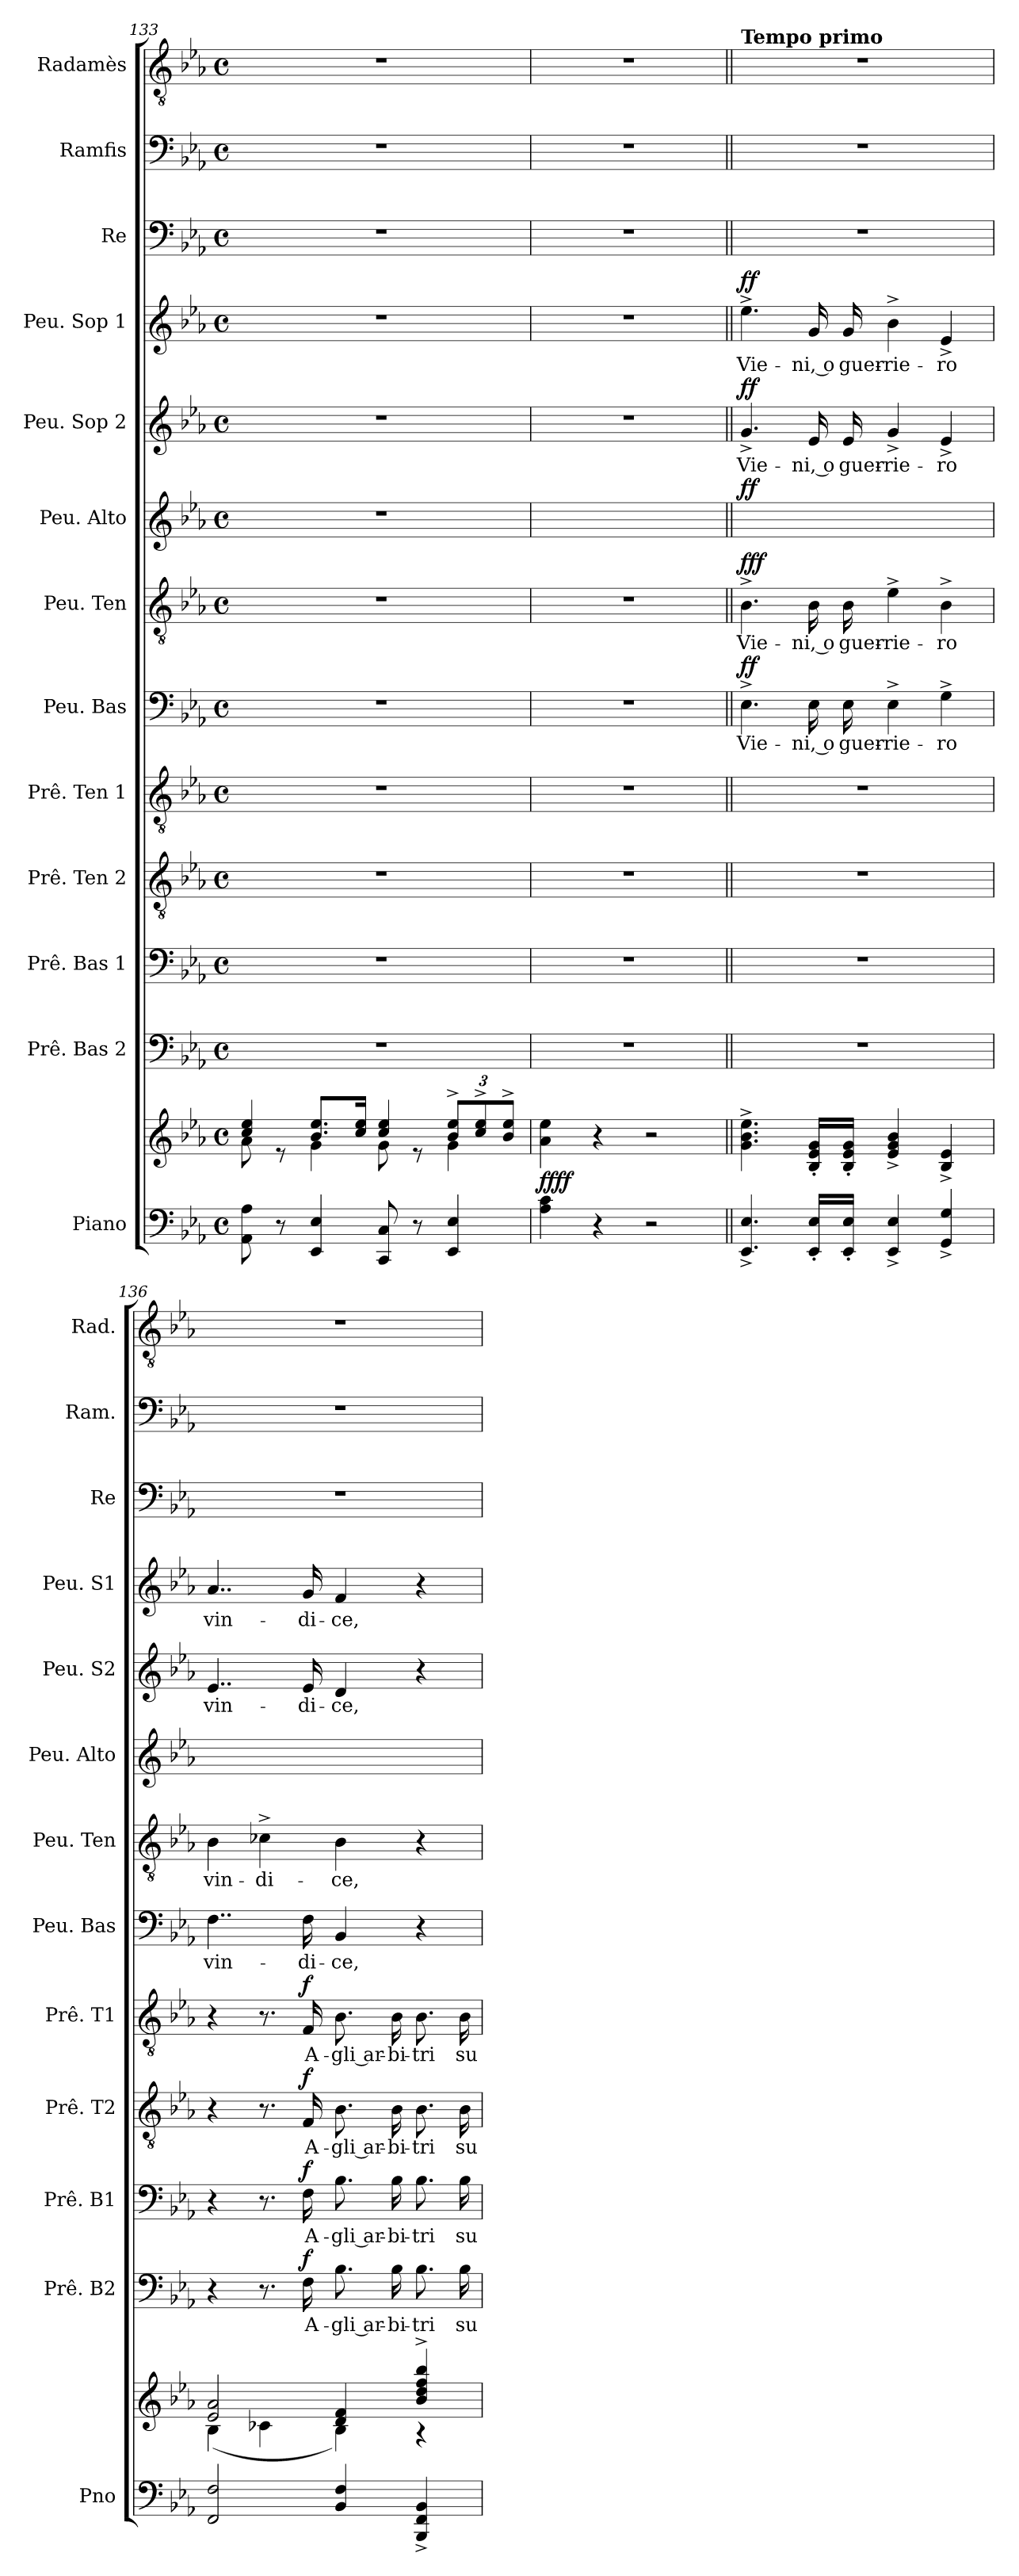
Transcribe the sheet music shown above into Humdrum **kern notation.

**kern	**kern	**dynam	**kern	**text	**dynam	**kern	**text	**dynam	**kern	**text	**dynam	**kern	**text	**dynam	**kern	**text	**dynam	**kern	**text	**dynam	**kern	**dynam	**kern	**text	**dynam	**kern	**text	**dynam	**kern	**kern	**kern
*part13	*part13	*part13	*part12	*part12	*part12	*part11	*part11	*part11	*part10	*part10	*part10	*part9	*part9	*part9	*part8	*part8	*part8	*part7	*part7	*part7	*part6	*part6	*part5	*part5	*part5	*part4	*part4	*part4	*part3	*part2	*part1
*staff14	*staff13	*staff13/14	*staff12	*staff12	*staff12	*staff11	*staff11	*staff11	*staff10	*staff10	*staff10	*staff9	*staff9	*staff9	*staff8	*staff8	*staff8	*staff7	*staff7	*staff7	*staff6	*staff6	*staff5	*staff5	*staff5	*staff4	*staff4	*staff4	*staff3	*staff2	*staff1
*I"Piano	*	*	*I"Prê. Bas 2	*	*	*I"Prê. Bas 1	*	*	*I"Prê. Ten 2	*	*	*I"Prê. Ten 1	*	*	*I"Peu. Bas	*	*	*I"Peu. Ten	*	*	*I"Peu. Alto	*	*I"Peu. Sop 2	*	*	*I"Peu. Sop 1	*	*	*I"Re	*I"Ramfis	*I"Radamès
*I'Pno	*	*	*I'Prê. B2	*	*	*I'Prê. B1	*	*	*I'Prê. T2	*	*	*I'Prê. T1	*	*	*I'Peu. Bas	*	*	*I'Peu. Ten	*	*	*I'Peu. Alto	*	*I'Peu. S2	*	*	*I'Peu. S1	*	*	*I'Re	*I'Ram.	*I'Rad.
*clefF4	*clefG2	*	*clefF4	*	*	*clefF4	*	*	*clefGv2	*	*	*clefGv2	*	*	*clefF4	*	*	*clefGv2	*	*	*clefG2	*	*clefG2	*	*	*clefG2	*	*	*clefF4	*clefF4	*clefGv2
*k[b-e-a-]	*k[b-e-a-]	*	*k[b-e-a-]	*	*	*k[b-e-a-]	*	*	*k[b-e-a-]	*	*	*k[b-e-a-]	*	*	*k[b-e-a-]	*	*	*k[b-e-a-]	*	*	*k[b-e-a-]	*	*k[b-e-a-]	*	*	*k[b-e-a-]	*	*	*k[b-e-a-]	*k[b-e-a-]	*k[b-e-a-]
*M4/4	*M4/4	*	*M4/4	*	*	*M4/4	*	*	*M4/4	*	*	*M4/4	*	*	*M4/4	*	*	*M4/4	*	*	*M4/4	*	*M4/4	*	*	*M4/4	*	*	*M4/4	*M4/4	*M4/4
*met(c)	*met(c)	*	*met(c)	*	*	*met(c)	*	*	*met(c)	*	*	*met(c)	*	*	*met(c)	*	*	*met(c)	*	*	*met(c)	*	*met(c)	*	*	*met(c)	*	*	*met(c)	*met(c)	*met(c)
=133	=133	=133	=133	=133	=133	=133	=133	=133	=133	=133	=133	=133	=133	=133	=133	=133	=133	=133	=133	=133	=133	=133	=133	=133	=133	=133	=133	=133	=133	=133	=133
*	*^	*	*	*	*	*	*	*	*	*	*	*	*	*	*	*	*	*	*	*	*	*	*	*	*	*	*	*	*	*	*
8AA-\ 8A-\	4cc/ 4ee-/	8a-\	.	1r	.	.	1r	.	.	1r	.	.	1r	.	.	1r	.	.	1r	.	.	1r	.	1r	.	.	1r	.	.	1r	1r	1r
8r	.	8r	.	.	.	.	.	.	.	.	.	.	.	.	.	.	.	.	.	.	.	.	.	.	.	.	.	.	.	.	.	.
4EE-/ 4E-/	8.b-/ 8.ee-/L	4g\	.	.	.	.	.	.	.	.	.	.	.	.	.	.	.	.	.	.	.	.	.	.	.	.	.	.	.	.	.	.
.	16cc/ 16ee-/Jk	.	.	.	.	.	.	.	.	.	.	.	.	.	.	.	.	.	.	.	.	.	.	.	.	.	.	.	.	.	.	.
8CC/ 8C/	4cc/ 4ee-/	8g\	.	.	.	.	.	.	.	.	.	.	.	.	.	.	.	.	.	.	.	.	.	.	.	.	.	.	.	.	.	.
8r	.	8r	.	.	.	.	.	.	.	.	.	.	.	.	.	.	.	.	.	.	.	.	.	.	.	.	.	.	.	.	.	.
*	*Xbrackettup	*	*	*	*	*	*	*	*	*	*	*	*	*	*	*	*	*	*	*	*	*	*	*	*	*	*	*	*	*	*	*
4EE-/ 4E-/	12b-/^ 12ee-/^L	4g\	.	.	.	.	.	.	.	.	.	.	.	.	.	.	.	.	.	.	.	.	.	.	.	.	.	.	.	.	.	.
.	12cc/^ 12ee-/^	.	.	.	.	.	.	.	.	.	.	.	.	.	.	.	.	.	.	.	.	.	.	.	.	.	.	.	.	.	.	.
.	12b-/^ 12ee-/^J	.	.	.	.	.	.	.	.	.	.	.	.	.	.	.	.	.	.	.	.	.	.	.	.	.	.	.	.	.	.	.
*	*v	*v	*	*	*	*	*	*	*	*	*	*	*	*	*	*	*	*	*	*	*	*	*	*	*	*	*	*	*	*	*	*
=134	=134	=134	=134	=134	=134	=134	=134	=134	=134	=134	=134	=134	=134	=134	=134	=134	=134	=134	=134	=134	=134	=134	=134	=134	=134	=134	=134	=134	=134	=134	=134
!	!	!LO:DY:a=2	!	!	!	!	!	!	!	!	!	!	!	!	!	!	!	!	!	!	!	!	!	!	!	!	!	!	!	!	!
!	!	!LO:DY:n=1:a=2	!	!	!	!	!	!	!	!	!	!	!	!	!	!	!	!	!	!	!	!	!	!	!	!	!	!	!	!	!
!	!	!LO:DY:n=2:a	!	!	!	!	!	!	!	!	!	!	!	!	!	!	!	!	!	!	!	!	!	!	!	!	!	!	!	!	!
!	!	!LO:DY:n=3:a	!	!	!	!	!	!	!	!	!	!	!	!	!	!	!	!	!	!	!	!	!	!	!	!	!	!	!	!	!
4A-\ 4c\	4a-\ 4ee-\	f f f f	1r	.	.	1r	.	.	1r	.	.	1r	.	.	1r	.	.	1r	.	.	1ryy	.	1r	.	.	1r	.	.	1r	1r	1r
4r	4r	.	.	.	.	.	.	.	.	.	.	.	.	.	.	.	.	.	.	.	.	.	.	.	.	.	.	.	.	.	.
2r	2r	.	.	.	.	.	.	.	.	.	.	.	.	.	.	.	.	.	.	.	.	.	.	.	.	.	.	.	.	.	.
!!LO:PB:g=z
=135||	=135||	=135||	=135||	=135||	=135||	=135||	=135||	=135||	=135||	=135||	=135||	=135||	=135||	=135||	=135||	=135||	=135||	=135||	=135||	=135||	=135||	=135||	=135||	=135||	=135||	=135||	=135||	=135||	=135||	=135||	=135||
!!LO:REH:place=s1:a:fs=18:t=I
*	*	*	*	*	*	*	*	*	*	*	*	*	*	*	*	*	*	*	*	*	*	*	*	*	*	*	*	*	*	*	*MM100
!	!	!	!	!	!	!	!	!	!	!	!	!	!	!	!	!	!	!	!	!	!	!	!	!	!	!	!	!	!	!	!LO:TX:a:B:t=Tempo primo
!	!	!	!	!	!	!	!	!	!	!	!	!	!	!	!	!LO:LY:b:color=#0055FF	!LO:DY:a	!	!LO:LY:b:color=#0055FF	!LO:DY:a	!	!	!	!LO:LY:b:color=#0055FF	!	!	!LO:LY:b:color=#0055FF	!	!	!	!
!	!	!	!	!	!	!	!	!	!	!	!	!	!	!	!	!	!	!	!	!LO:DY:n=1:a	!	!LO:DY:a	!	!	!LO:DY:a	!	!	!LO:DY:a	!	!	!
4.EE-/^ 4.E-/^	4.g\^ 4.b-\^ 4.ee-\^	.	1r	.	.	1r	.	.	1r	.	.	1r	.	.	4.E-^\	Vie-	ff	4.B-^\	Vie-	ff f	1ryy	ff	4.g^/	Vie-	ff	4.ee-^\	Vie-	ff	1r	1r	1r
!	!	!	!	!	!	!	!	!	!	!	!	!	!	!	!	!LO:LY:b:color=#0055FF	!	!	!LO:LY:b:color=#0055FF	!	!	!	!	!LO:LY:b:color=#0055FF	!	!	!LO:LY:b:color=#0055FF	!	!	!	!
16EE-/' 16E-/'LL	16B-/' 16e-/' 16g/'LL	.	.	.	.	.	.	.	.	.	.	.	.	.	16E-\	ni, o	.	16B-\	ni, o	.	.	.	16e-/	ni, o	.	16g/	ni, o	.	.	.	.
!	!	!	!	!	!	!	!	!	!	!	!	!	!	!	!	!LO:LY:b:color=#0055FF	!	!	!LO:LY:b:color=#0055FF	!	!	!	!	!LO:LY:b:color=#0055FF	!	!	!LO:LY:b:color=#0055FF	!	!	!	!
16EE-/' 16E-/'JJ	16B-/' 16e-/' 16g/'JJ	.	.	.	.	.	.	.	.	.	.	.	.	.	16E-\	guer-	.	16B-\	guer-	.	.	.	16e-/	guer-	.	16g/	guer-	.	.	.	.
!	!	!	!	!	!	!	!	!	!	!	!	!	!	!	!	!LO:LY:b:color=#0055FF	!	!	!LO:LY:b:color=#0055FF	!	!	!	!	!LO:LY:b:color=#0055FF	!	!	!LO:LY:b:color=#0055FF	!	!	!	!
4EE-/^ 4E-/^	4e-/^ 4g/^ 4b-/^	.	.	.	.	.	.	.	.	.	.	.	.	.	4E-^\	-rie-	.	4e-^\	-rie-	.	.	.	4g^/	-rie-	.	4b-^\	-rie-	.	.	.	.
!	!	!	!	!	!	!	!	!	!	!	!	!	!	!	!	!LO:LY:b:color=#0055FF	!	!	!LO:LY:b:color=#0055FF	!	!	!	!	!LO:LY:b:color=#0055FF	!	!	!LO:LY:b:color=#0055FF	!	!	!	!
4GG/^ 4G/^	4B-/^ 4e-/^	.	.	.	.	.	.	.	.	.	.	.	.	.	4G^\	-ro	.	4B-^\	-ro	.	.	.	4e-^/	-ro	.	4e-^/	-ro	.	.	.	.
=136	=136	=136	=136	=136	=136	=136	=136	=136	=136	=136	=136	=136	=136	=136	=136	=136	=136	=136	=136	=136	=136	=136	=136	=136	=136	=136	=136	=136	=136	=136	=136
*	*^	*	*	*	*	*	*	*	*	*	*	*	*	*	*	*	*	*	*	*	*	*	*	*	*	*	*	*	*	*	*
!	!	!	!	!	!	!	!	!	!	!	!	!	!	!	!	!	!LO:LY:b:color=#0055FF	!	!	!LO:LY:b:color=#0055FF	!	!	!	!	!LO:LY:b:color=#0055FF	!	!	!LO:LY:b:color=#0055FF	!	!	!	!
2FF/ 2F/	2e-/ 2a-/	(<4B-\	.	4r	.	.	4r	.	.	4r	.	.	4r	.	.	4..F\	vin-	.	4B-\	vin-	.	1ryy	.	4..e-/	vin-	.	4..a-/	vin-	.	1r	1r	1r
!	!	!	!	!	!	!	!	!	!	!	!	!	!	!	!	!	!	!	!	!LO:LY:b:color=#0055FF	!	!	!	!	!	!	!	!	!	!	!	!
.	.	4c-X\	.	8.r	.	.	8.r	.	.	8.r	.	.	8.r	.	.	.	.	.	4c-X^\	-di-	.	.	.	.	.	.	.	.	.	.	.	.
!	!	!	!	!	!LO:LY:b:color=#AA0000	!LO:DY:a	!	!LO:LY:b:color=#0055FF	!LO:DY:a	!	!LO:LY:b:color=#0055FF	!LO:DY:a	!	!LO:LY:b:color=#0055FF	!LO:DY:a	!	!LO:LY:b:color=#0055FF	!	!	!	!	!	!	!	!LO:LY:b:color=#0055FF	!	!	!LO:LY:b:color=#0055FF	!	!	!	!
.	.	.	.	16F\	A-	f	16F\	A-	f	16F/	A-	f	16F/	A-	f	16F\	-di-	.	.	.	.	.	.	16e-/	-di-	.	16g/	-di-	.	.	.	.
!	!	!	!	!	!LO:LY:b:color=#AA0000	!	!	!LO:LY:b:color=#0055FF	!	!	!LO:LY:b:color=#0055FF	!	!	!LO:LY:b:color=#0055FF	!	!	!LO:LY:b:color=#0055FF	!	!	!LO:LY:b:color=#0055FF	!	!	!	!	!LO:LY:b:color=#0055FF	!	!	!LO:LY:b:color=#0055FF	!	!	!	!
4BB-/ 4F/	4d/ 4f/	4B-\)	.	8.B-\	gli ar-	.	8.B-\	gli ar-	.	8.B-\	gli ar-	.	8.B-\	gli ar-	.	4BB-/	-ce,	.	4B-\	-ce,	.	.	.	4d/	-ce,	.	4f/	-ce,	.	.	.	.
!	!	!	!	!	!LO:LY:b:color=#AA0000	!	!	!LO:LY:b:color=#0055FF	!	!	!LO:LY:b:color=#0055FF	!	!	!LO:LY:b:color=#0055FF	!	!	!	!	!	!	!	!	!	!	!	!	!	!	!	!	!	!
.	.	.	.	16B-\	-bi-	.	16B-\	-bi-	.	16B-\	-bi-	.	16B-\	-bi-	.	.	.	.	.	.	.	.	.	.	.	.	.	.	.	.	.	.
!	!	!	!	!	!LO:LY:b:color=#AA0000	!	!	!LO:LY:b:color=#0055FF	!	!	!LO:LY:b:color=#0055FF	!	!	!LO:LY:b:color=#0055FF	!	!	!	!	!	!	!	!	!	!	!	!	!	!	!	!	!	!
4BBB-/^ 4FF/^ 4BB-/^	4b-/^ 4dd/^ 4ff/^ 4bb-/^	4r	.	8.B-\	-tri	.	8.B-\	-tri	.	8.B-\	-tri	.	8.B-\	-tri	.	4r	.	.	4r	.	.	.	.	4r	.	.	4r	.	.	.	.	.
!	!	!	!	!	!LO:LY:b:color=#AA0000	!	!	!LO:LY:b:color=#0055FF	!	!	!LO:LY:b:color=#0055FF	!	!	!LO:LY:b:color=#0055FF	!	!	!	!	!	!	!	!	!	!	!	!	!	!	!	!	!	!
.	.	.	.	16B-\	su-	.	16B-\	su-	.	16B-\	su-	.	16B-\	su-	.	.	.	.	.	.	.	.	.	.	.	.	.	.	.	.	.	.
*	*v	*v	*	*	*	*	*	*	*	*	*	*	*	*	*	*	*	*	*	*	*	*	*	*	*	*	*	*	*	*	*	*
=	=	=	=	=	=	=	=	=	=	=	=	=	=	=	=	=	=	=	=	=	=	=	=	=	=	=	=	=	=	=	=
*-	*-	*-	*-	*-	*-	*-	*-	*-	*-	*-	*-	*-	*-	*-	*-	*-	*-	*-	*-	*-	*-	*-	*-	*-	*-	*-	*-	*-	*-	*-	*-
